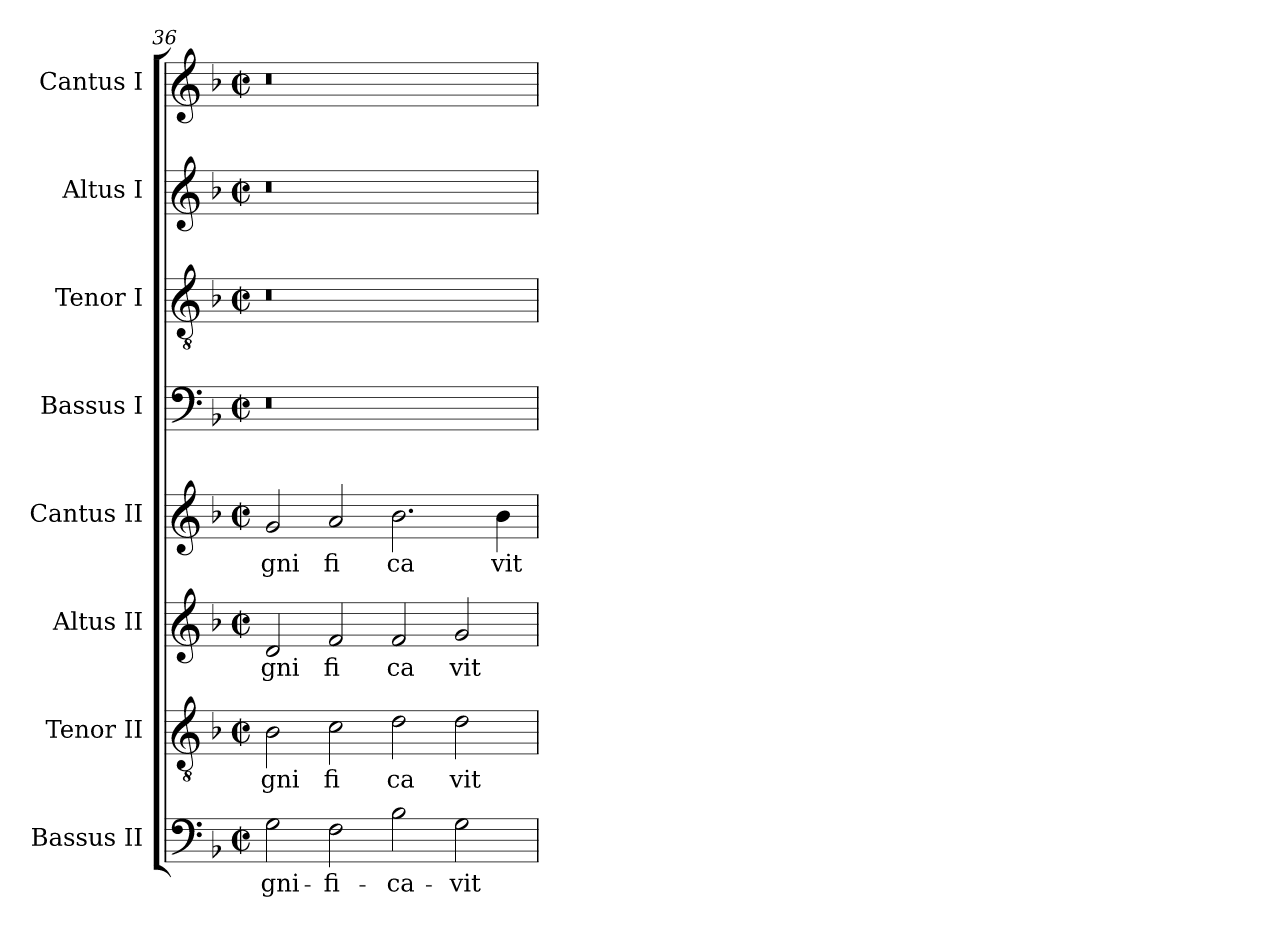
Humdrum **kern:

**kern	**text	**kern	**text	**kern	**text	**kern	**text	**kern	**kern	**kern	**kern
*part8	*part8	*part7	*part7	*part6	*part6	*part5	*part5	*part4	*part3	*part2	*part1
*staff8	*staff8	*staff7	*staff7	*staff6	*staff6	*staff5	*staff5	*staff4	*staff3	*staff2	*staff1
*I"Bassus II	*	*I"Tenor II	*	*I"Altus II	*	*I"Cantus II	*	*I"Bassus I	*I"Tenor I	*I"Altus I	*I"Cantus I
*I'Bassus II	*	*I'Tenor II	*	*I'Altus II	*	*I'Cantus II	*	*I'Bassus I	*I'Tenor I	*I'Altus I	*I'Cantus I
*clefF4	*	*clefGv2	*	*clefG2	*	*clefG2	*	*clefF4	*clefGv2	*clefG2	*clefG2
*k[b-]	*	*k[b-]	*	*k[b-]	*	*k[b-]	*	*k[b-]	*k[b-]	*k[b-]	*k[b-]
*F:	*	*F:	*	*F:	*	*F:	*	*F:	*F:	*F:	*F:
*M2/2	*	*M2/2	*	*M2/2	*	*M2/2	*	*M2/2	*M2/2	*M2/2	*M2/2
*met(c|)	*	*met(c|)	*	*met(c|)	*	*met(c|)	*	*met(c|)	*met(c|)	*met(c|)	*met(c|)
=36	=36	=36	=36	=36	=36	=36	=36	=36	=36	=36	=36
!	!LO:LY:b:cj	!	!LO:LY:b:cj	!	!LO:LY:b:cj	!	!LO:LY:b:cj	!	!	!	!
2G\	-gni-	2B-\	gni	2d/	gni	2g/	gni	0r	0r	0r	0r
!	!LO:LY:b:cj	!	!LO:LY:b:cj	!	!LO:LY:b:cj	!	!LO:LY:b:cj	!	!	!	!
2F\	-fi-	2c\	fi	2f/	fi	2a/	fi	.	.	.	.
!	!LO:LY:b:cj	!	!LO:LY:b:cj	!	!LO:LY:b:cj	!	!LO:LY:b:cj	!	!	!	!
2B-\	-ca-	2d\	ca	2f/	ca	2.b-\	ca	.	.	.	.
!	!LO:LY:b:cj	!	!LO:LY:b:cj	!	!LO:LY:b:cj	!	!	!	!	!	!
2G\	-vit	2d\	vit	2g/	vit	.	.	.	.	.	.
!	!	!	!	!	!	!	!LO:LY:b:cj	!	!	!	!
.	.	.	.	.	.	4b-\	vit	.	.	.	.
=	=	=	=	=	=	=	=	=	=	=	=
*-	*-	*-	*-	*-	*-	*-	*-	*-	*-	*-	*-
